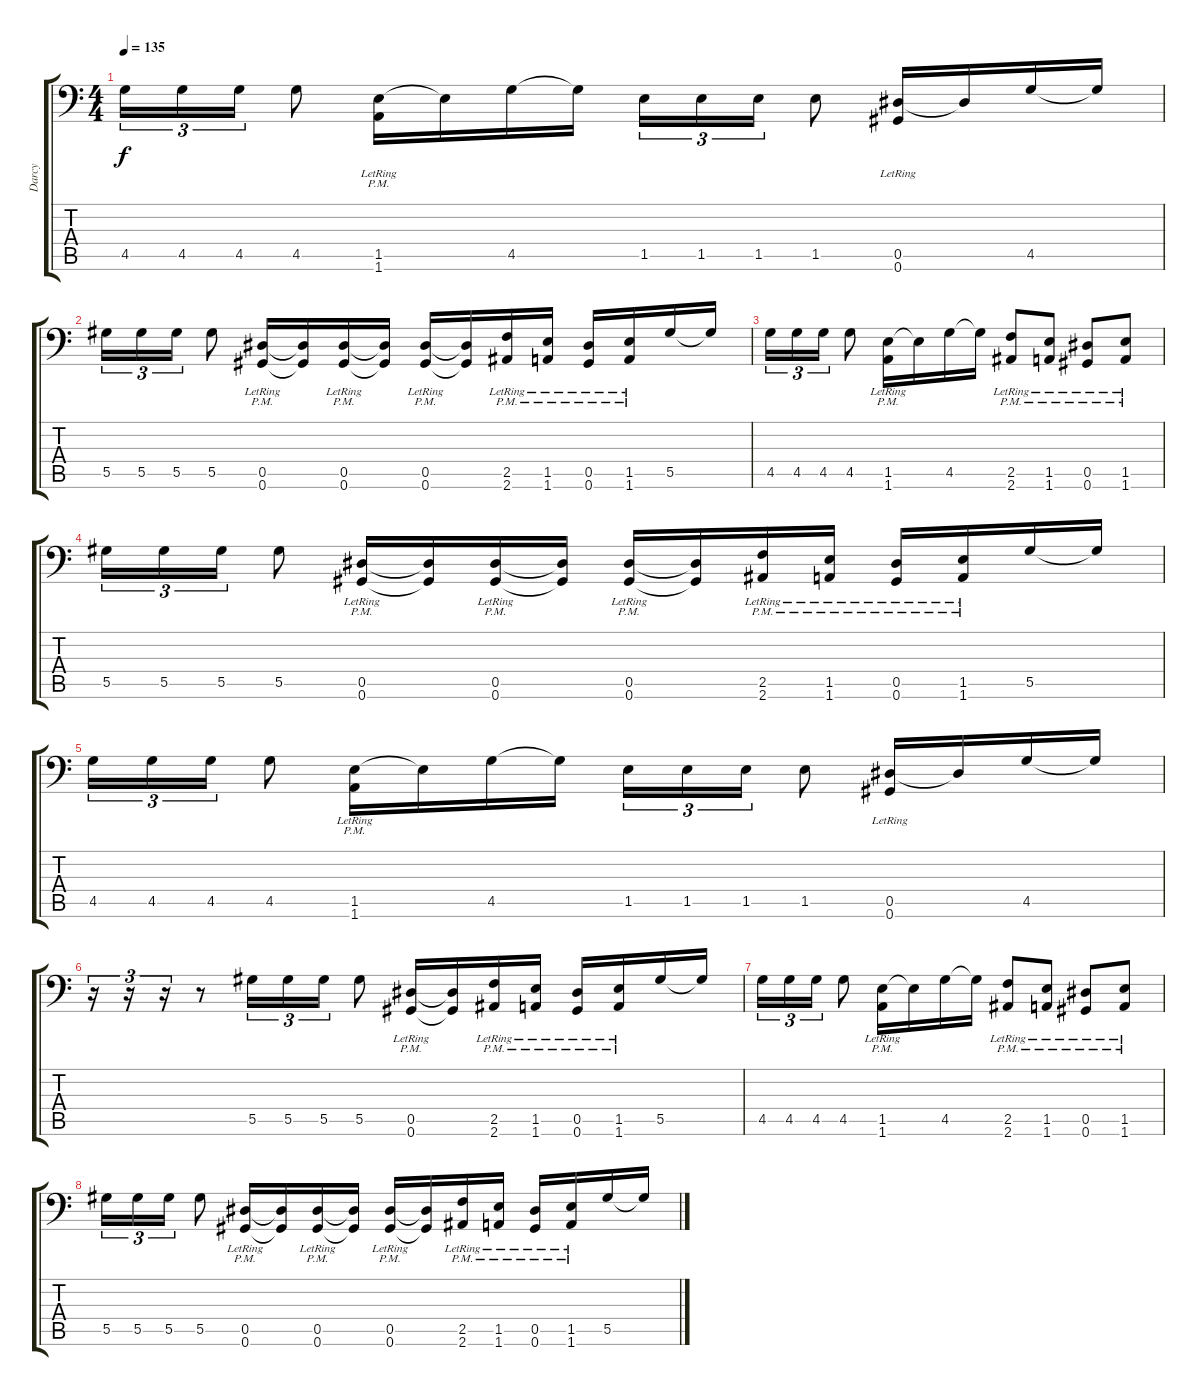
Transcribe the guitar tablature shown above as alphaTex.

\track ("Darcy" "Darcy") {instrument distortionguitar}
\staff {score tabs}
\tuning (Bb3 F3 Db3 Ab2 Eb2 Ab1) {hide}
\ts (4 4)
\tempo 135
\clef f4
\ks c
4.5.16{tu (3 2) dy f} 4.5.16{tu (3 2)} 4.5.16{tu (3 2)} 4.5.8 (1.5{pm lr} 1.6{pm}).16 1.5{t}.16 4.5.16 4.5{t}.16 1.5.16{tu (3 2)} 1.5.16{tu (3 2)} 1.5.16{tu (3 2)} 1.5.8 (0.5{lr} 0.6).16 0.5{t}.16 4.5.16 4.5{t}.16 |
5.5.16{tu (3 2)} 5.5.16{tu (3 2)} 5.5.16{tu (3 2)} 5.5.8 (0.5{pm lr} 0.6{pm lr}).16 (0.5{t} 0.6{t}).16 (0.5{pm lr} 0.6{pm lr}).16 (0.5{t} 0.6{t}).16 (0.5{pm lr} 0.6{pm lr}).16 (0.5{t} 0.6{t}).16 (2.5{pm lr} 2.6{pm lr}).16 (1.5{pm lr} 1.6{pm lr}).16 (0.5{pm lr} 0.6{pm lr}).16 (1.5{pm lr} 1.6{pm}).16 5.5.16 5.5{t}.16 |
4.5.16{tu (3 2)} 4.5.16{tu (3 2)} 4.5.16{tu (3 2)} 4.5.8 (1.5{pm lr} 1.6{pm}).16 1.5{t}.16 4.5.16 4.5{t}.16 (2.5{pm lr} 2.6{pm lr}).8 (1.5{pm lr} 1.6{pm lr}).8 (0.5{pm lr} 0.6{pm lr}).8 (1.5{pm lr} 1.6{pm}).8 |
5.5.16{tu (3 2)} 5.5.16{tu (3 2)} 5.5.16{tu (3 2)} 5.5.8 (0.5{pm lr} 0.6{pm lr}).16 (0.5{t} 0.6{t}).16 (0.5{pm lr} 0.6{pm lr}).16 (0.5{t} 0.6{t}).16 (0.5{pm lr} 0.6{pm lr}).16 (0.5{t} 0.6{t}).16 (2.5{pm lr} 2.6{pm lr}).16 (1.5{pm lr} 1.6{pm lr}).16 (0.5{pm lr} 0.6{pm lr}).16 (1.5{pm lr} 1.6{pm}).16 5.5.16 5.5{t}.16 |
4.5.16{tu (3 2)} 4.5.16{tu (3 2)} 4.5.16{tu (3 2)} 4.5.8 (1.5{pm lr} 1.6{pm}).16 1.5{t}.16 4.5.16 4.5{t}.16 1.5.16{tu (3 2)} 1.5.16{tu (3 2)} 1.5.16{tu (3 2)} 1.5.8 (0.5{lr} 0.6).16 0.5{t}.16 4.5.16 4.5{t}.16 |
r.16{tu (3 2)} r.16{tu (3 2)} r.16{tu (3 2)} r.8 5.5.16{tu (3 2)} 5.5.16{tu (3 2)} 5.5.16{tu (3 2)} 5.5.8 (0.5{pm lr} 0.6{pm lr}).16 (0.5{t} 0.6{t}).16 (2.5{pm lr} 2.6{pm lr}).16 (1.5{pm lr} 1.6{pm lr}).16 (0.5{pm lr} 0.6{pm lr}).16 (1.5{pm lr} 1.6{pm}).16 5.5.16 5.5{t}.16 |
4.5.16{tu (3 2)} 4.5.16{tu (3 2)} 4.5.16{tu (3 2)} 4.5.8 (1.5{pm lr} 1.6{pm}).16 1.5{t}.16 4.5.16 4.5{t}.16 (2.5{pm lr} 2.6{pm lr}).8 (1.5{pm lr} 1.6{pm lr}).8 (0.5{pm lr} 0.6{pm lr}).8 (1.5{pm lr} 1.6{pm}).8 |
5.5.16{tu (3 2)} 5.5.16{tu (3 2)} 5.5.16{tu (3 2)} 5.5.8 (0.5{pm lr} 0.6{pm lr}).16 (0.5{t} 0.6{t}).16 (0.5{pm lr} 0.6{pm lr}).16 (0.5{t} 0.6{t}).16 (0.5{pm lr} 0.6{pm lr}).16 (0.5{t} 0.6{t}).16 (2.5{pm lr} 2.6{pm lr}).16 (1.5{pm lr} 1.6{pm lr}).16 (0.5{pm lr} 0.6{pm lr}).16 (1.5{pm lr} 1.6{pm}).16 5.5.16 5.5{t}.16
